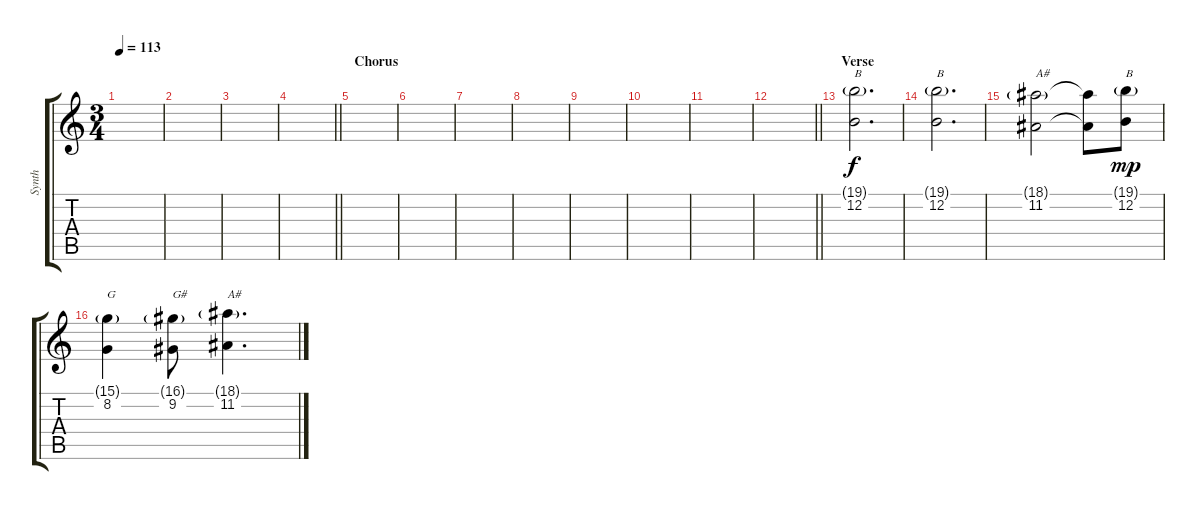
\track ("Synth" "Synth") {instrument lead6voice}
\staff {score tabs}
\tuning (E4 B3 G3 D3 A2 E2) {hide}
\ts (3 4)
\tempo 113
\clef g2
\ks c
|
|
|
\barLineRight lightlight
|
\section ("" "Chorus")
|
|
|
|
|
|
|
\barLineRight lightlight
|
\section ("" "Verse")
(19.1{g} 12.2).2{d txt "B"} |
(19.1{g} 12.2).2{d txt "B"} |
(18.1{g} 11.2).2{txt "A#"} (18.1{t} 11.2{t}).8{dy f} (19.1{g} 12.2).8{txt "B" dy mp} |
(15.1{g} 8.2).4{txt "G"} (16.1{g} 9.2).8{txt "G#"} (18.1{g} 11.2).4{d txt "A#"}
